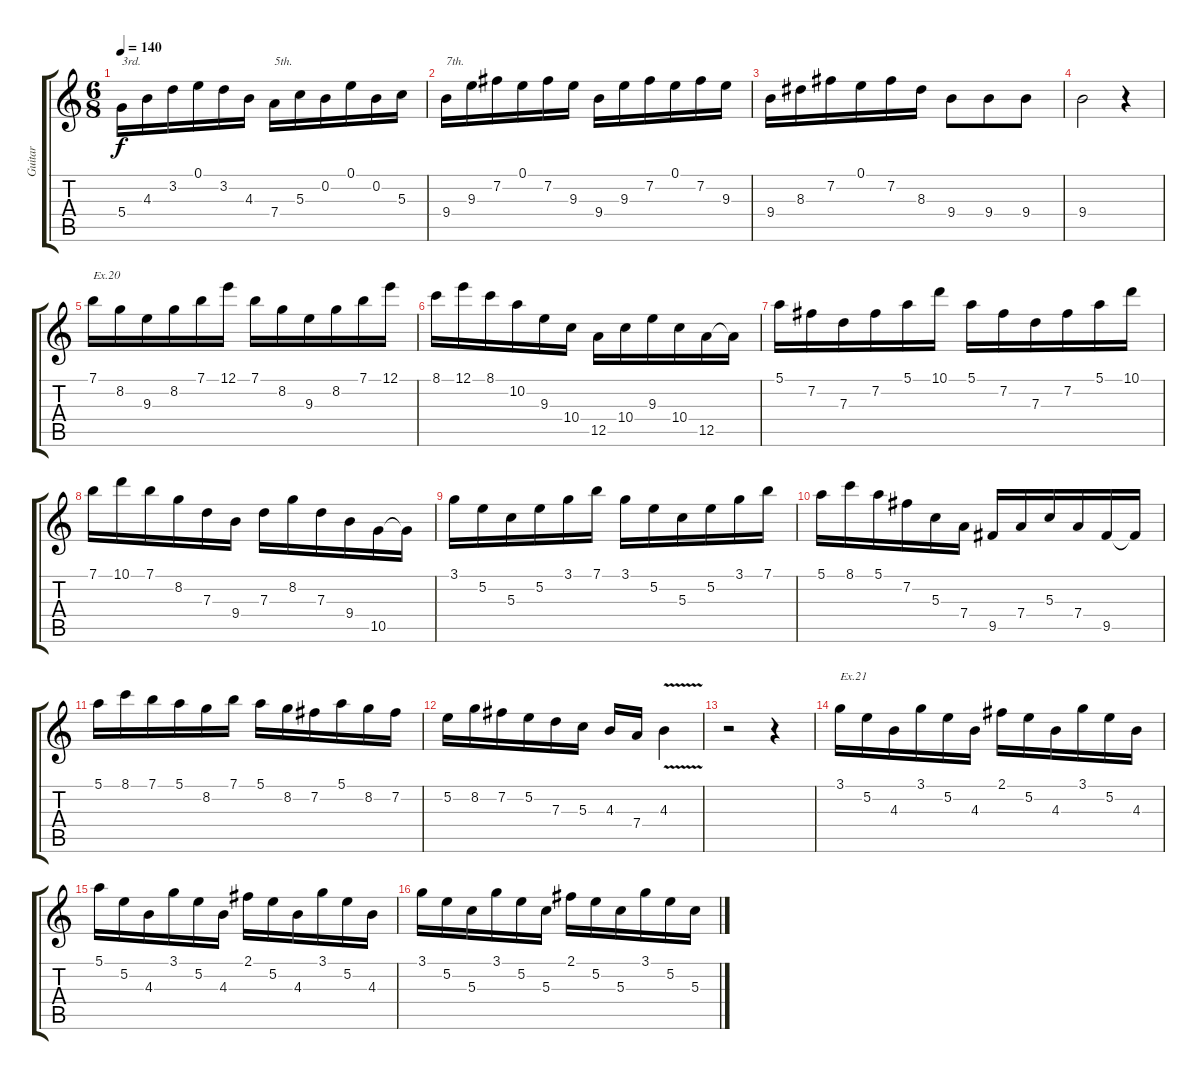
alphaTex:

\track ("Guitar" "Guitar") {instrument distortionguitar}
\staff {score tabs}
\tuning (E4 B3 G3 D3 A2 E2) {hide}
\ts (6 8)
\tempo 140
\clef g2
\ks c
5.4.16{txt "3rd." dy f} 4.3.16 3.2.16 0.1.16 3.2.16 4.3.16 7.4.16{txt "5th."} 5.3.16 0.2.16 0.1.16 0.2.16 5.3.16 |
9.4.16{txt "7th."} 9.3.16 7.2.16 0.1.16 7.2.16 9.3.16 9.4.16 9.3.16 7.2.16 0.1.16 7.2.16 9.3.16 |
9.4.16 8.3.16 7.2.16 0.1.16 7.2.16 8.3.16 9.4.8 9.4.8 9.4.8 |
9.4.2 r.4 |
7.1.16{txt "Ex.20"} 8.2.16 9.3.16 8.2.16 7.1.16 12.1.16 7.1.16 8.2.16 9.3.16 8.2.16 7.1.16 12.1.16 |
8.1.16 12.1.16 8.1.16 10.2.16 9.3.16 10.4.16 12.5.16 10.4.16 9.3.16 10.4.16 12.5.16 12.5{t}.16 |
5.1.16 7.2.16 7.3.16 7.2.16 5.1.16 10.1.16 5.1.16 7.2.16 7.3.16 7.2.16 5.1.16 10.1.16 |
7.1.16 10.1.16 7.1.16 8.2.16 7.3.16 9.4.16 7.3.16 8.2.16 7.3.16 9.4.16 10.5.16 10.5{t}.16 |
3.1.16 5.2.16 5.3.16 5.2.16 3.1.16 7.1.16 3.1.16 5.2.16 5.3.16 5.2.16 3.1.16 7.1.16 |
5.1.16 8.1.16 5.1.16 7.2.16 5.3.16 7.4.16 9.5.16 7.4.16 5.3.16 7.4.16 9.5.16 9.5{t}.16 |
5.1.16 8.1.16 7.1.16 5.1.16 8.2.16 7.1.16 5.1.16 8.2.16 7.2.16 5.1.16 8.2.16 7.2.16 |
5.2.16 8.2.16 7.2.16 5.2.16 7.3.16 5.3.16 4.3.16 7.4.16 4.3{v}.4 |
r.2 r.4 |
3.1.16{txt "Ex.21"} 5.2.16 4.3.16 3.1.16 5.2.16 4.3.16 2.1.16 5.2.16 4.3.16 3.1.16 5.2.16 4.3.16 |
5.1.16 5.2.16 4.3.16 3.1.16 5.2.16 4.3.16 2.1.16 5.2.16 4.3.16 3.1.16 5.2.16 4.3.16 |
3.1.16 5.2.16 5.3.16 3.1.16 5.2.16 5.3.16 2.1.16 5.2.16 5.3.16 3.1.16 5.2.16 5.3.16
